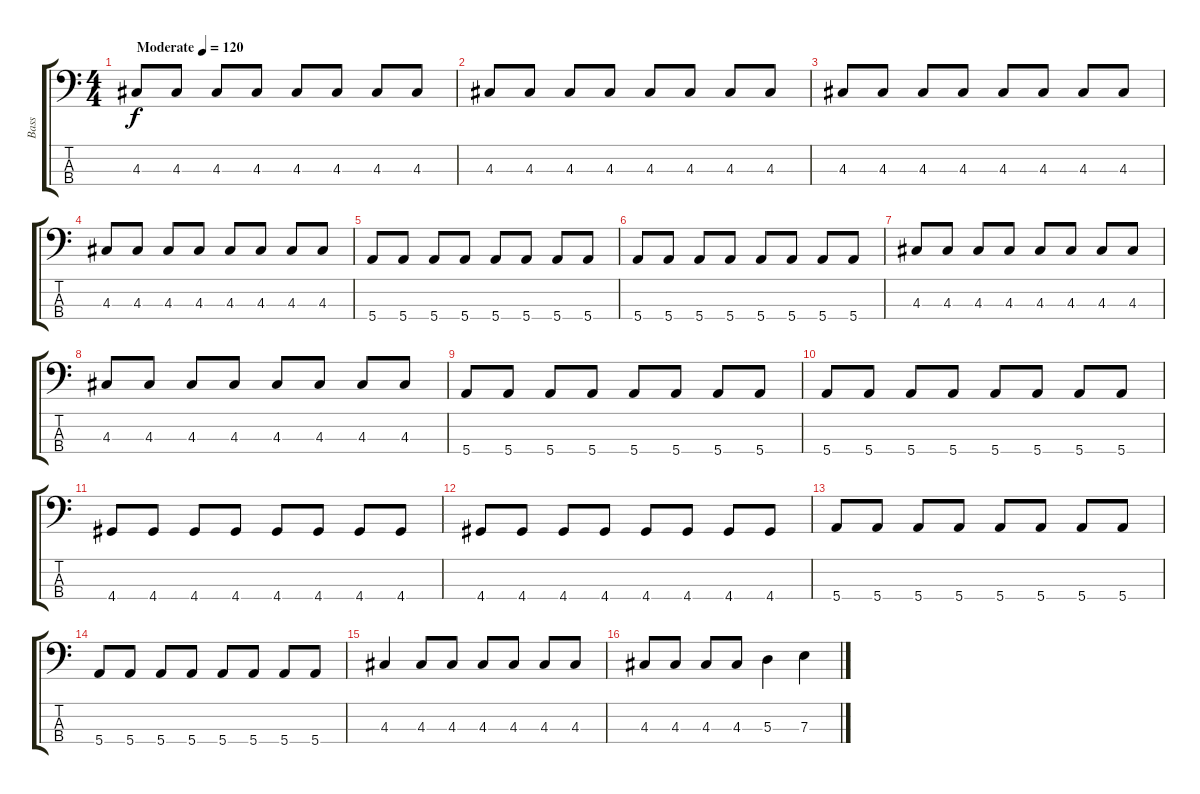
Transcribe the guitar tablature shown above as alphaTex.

\track ("Bass" "Bass") {instrument electricbassfinger}
\staff {score tabs}
\tuning (G2 D2 A1 E1) {hide}
\ts (4 4)
\tempo (120 "Moderate")
\clef f4
\ks c
4.3.8{dy f instrument electricbassfinger} 4.3.8 4.3.8 4.3.8 4.3.8 4.3.8 4.3.8 4.3.8 |
4.3.8 4.3.8 4.3.8 4.3.8 4.3.8 4.3.8 4.3.8 4.3.8 |
4.3.8 4.3.8 4.3.8 4.3.8 4.3.8 4.3.8 4.3.8 4.3.8 |
4.3.8 4.3.8 4.3.8 4.3.8 4.3.8 4.3.8 4.3.8 4.3.8 |
5.4.8 5.4.8 5.4.8 5.4.8 5.4.8 5.4.8 5.4.8 5.4.8 |
5.4.8 5.4.8 5.4.8 5.4.8 5.4.8 5.4.8 5.4.8 5.4.8 |
4.3.8 4.3.8 4.3.8 4.3.8 4.3.8 4.3.8 4.3.8 4.3.8 |
4.3.8 4.3.8 4.3.8 4.3.8 4.3.8 4.3.8 4.3.8 4.3.8 |
5.4.8 5.4.8 5.4.8 5.4.8 5.4.8 5.4.8 5.4.8 5.4.8 |
5.4.8 5.4.8 5.4.8 5.4.8 5.4.8 5.4.8 5.4.8 5.4.8 |
4.4.8 4.4.8 4.4.8 4.4.8 4.4.8 4.4.8 4.4.8 4.4.8 |
4.4.8 4.4.8 4.4.8 4.4.8 4.4.8 4.4.8 4.4.8 4.4.8 |
5.4.8 5.4.8 5.4.8 5.4.8 5.4.8 5.4.8 5.4.8 5.4.8 |
5.4.8 5.4.8 5.4.8 5.4.8 5.4.8 5.4.8 5.4.8 5.4.8 |
4.3.4 4.3.8 4.3.8 4.3.8 4.3.8 4.3.8 4.3.8 |
4.3.8 4.3.8 4.3.8 4.3.8 5.3.4 7.3.4
